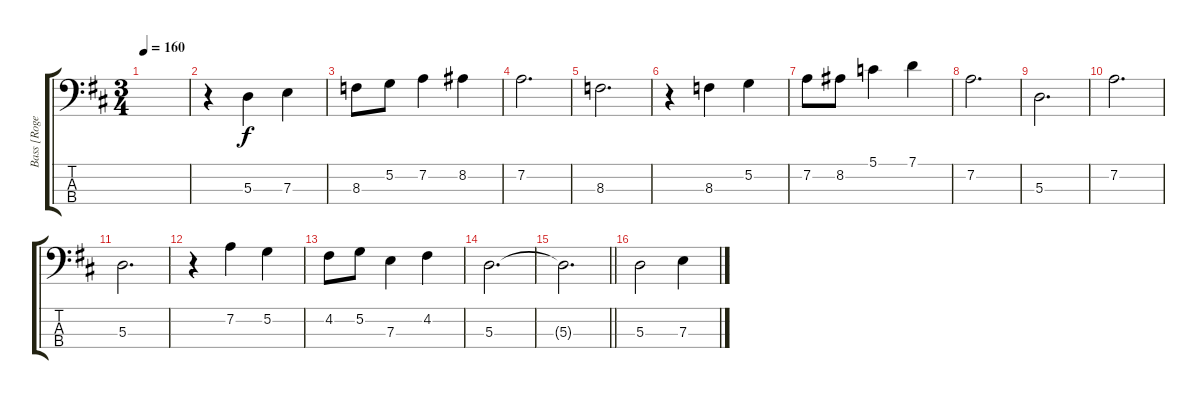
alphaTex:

\track ("Bass [Roger Waters]" "Bass [Roge") {instrument electricbassfinger}
\staff {score tabs}
\tuning (G2 D2 A1 E1) {hide}
\ts (3 4)
\tempo 160
\clef f4
\ks d
|
r.4 5.3.4{dy f} 7.3.4 |
8.3.8 5.2.8 7.2.4 8.2.4 |
7.2.2{d} |
8.3.2{d} |
r.4 8.3.4 5.2.4 |
7.2.8 8.2.8 5.1.4 7.1.4 |
7.2.2{d} |
5.3.2{d} |
7.2.2{d} |
5.3.2{d} |
r.4 7.2.4 5.2.4 |
4.2.8 5.2.8 7.3.4 4.2.4 |
5.3.2{d} |
\barLineRight lightlight
5.3{t}.2{d} |
5.3.2 7.3.4
